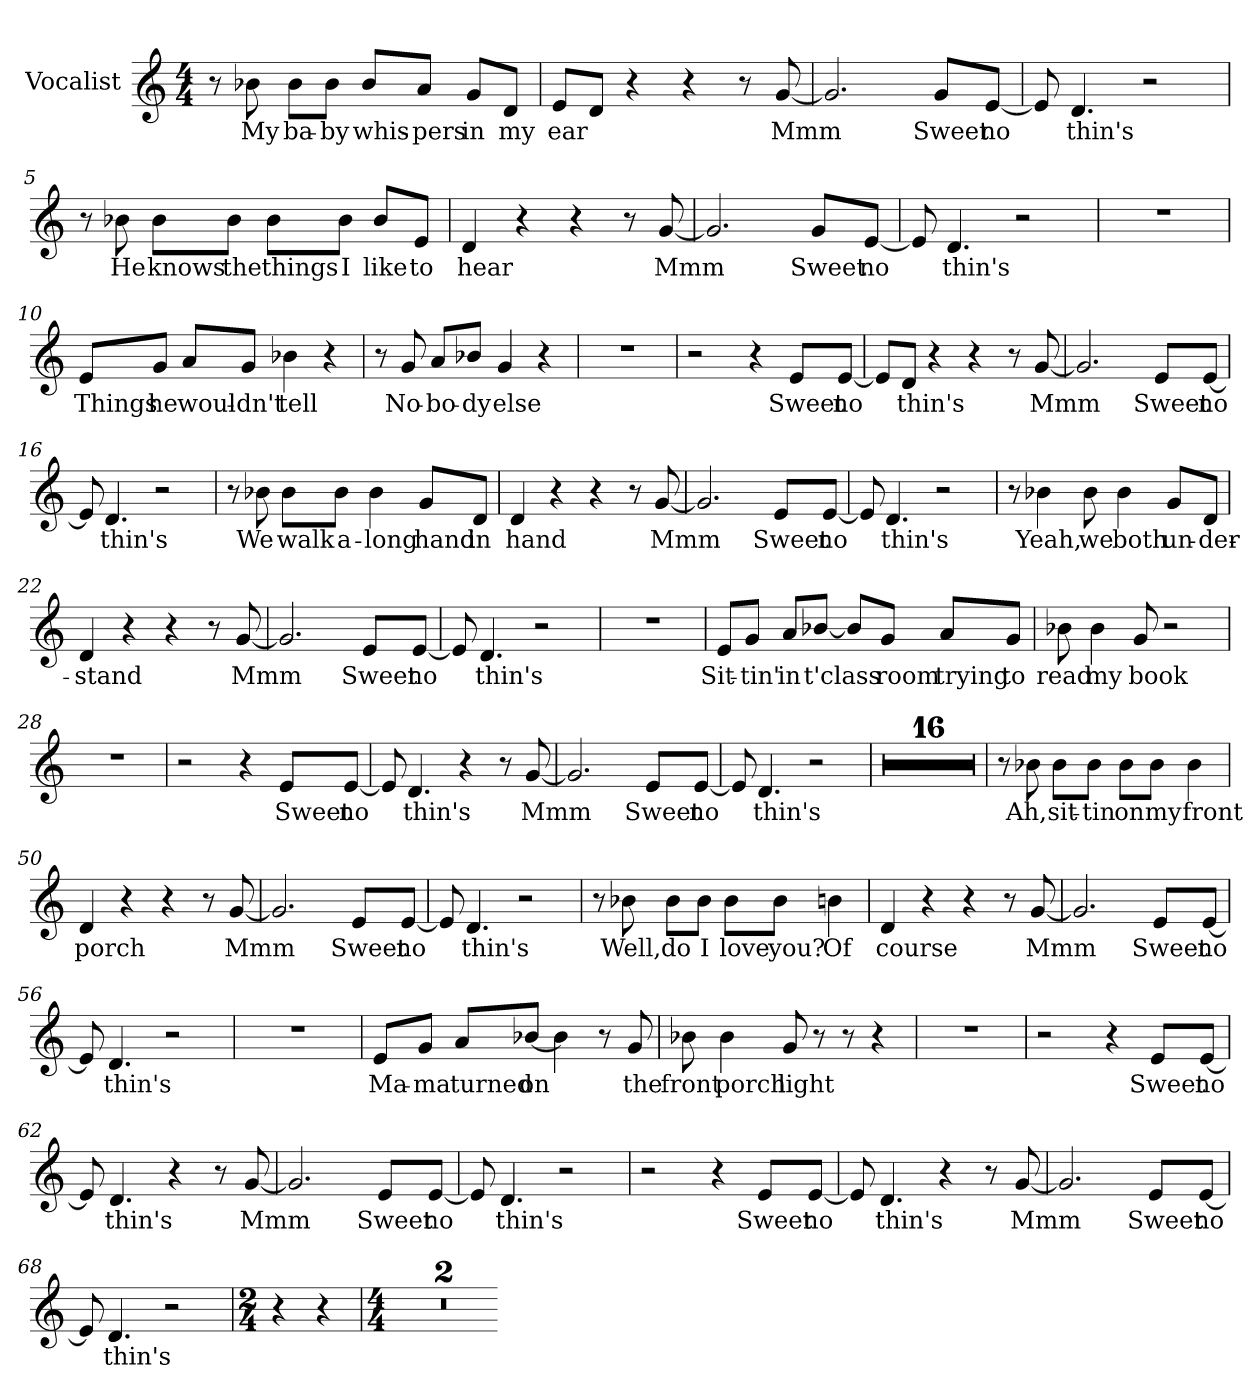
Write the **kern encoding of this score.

**kern	**text
*part1	*part1
*staff1	*staff1
*I"Vocalist	*
*clefG2	*
*M4/4	*
=1	=1
*clefG2	*
*M4/4	*
8r	.
8b-X	My
8b-\L	ba-
8b-\J	-by
8b-/L	whis-
8a/J	-pers
8g/L	in
8d/J	my
=2	=2
8e/L	ear
8d/J	_
4r	.
4r	.
8r	.
[8g	Mmm
=3	=3
2.g]	_
8g/L	Sweet
[8e/J	no-
=4	=4
8e]	_
4.d	-thin's
2r	.
=5	=5
8r	.
8b-X	He
8b-\L	knows
8b-\J	the
8b-\L	things
8b-\J	I
8b-/L	like
8e/J	to
=6	=6
4d	hear
4r	.
4r	.
8r	.
[8g	Mmm
=7	=7
2.g]	_
8g/L	Sweet
[8e/J	no-
=8	=8
8e]	_
4.d	-thin's
2r	.
=9	=9
1r	.
=10	=10
8e/L	Things
8g/J	he
8a/L	woul-
8g/J	-dn't
4b-X	tell
4r	.
=11	=11
8r	.
8g	No-
8a/L	-bo-
8b-X/J	-dy
4g	else
4r	.
=12	=12
1r	.
=13	=13
2r	.
4r	.
8e/L	Sweet
[8e/J	no-
=14	=14
8e/L]	_
8d/J	-thin's
4r	.
4r	.
8r	.
[8g	Mmm
=15	=15
2.g]	_
8e/L	Sweet
[8e/J	no-
=16	=16
8e]	_
4.d	-thin's
2r	.
=17	=17
8r	.
8b-X	We
8b-\L	walk
8b-\J	a-
4b-	-long
8g/L	hand
8d/J	in
=18	=18
4d	hand
4r	.
4r	.
8r	.
[8g	Mmm
=19	=19
2.g]	_
8e/L	Sweet
[8e/J	no-
=20	=20
8e]	_
4.d	-thin's
2r	.
=21	=21
8r	.
4b-X	Yeah,
8b-	we
4b-	both
8g/L	un-
8d/J	-der-
=22	=22
4d	-stand
4r	.
4r	.
8r	.
[8g	Mmm
=23	=23
2.g]	_
8e/L	Sweet
[8e/J	no-
=24	=24
8e]	_
4.d	-thin's
2r	.
=25	=25
1r	.
=26	=26
8e/L	Sit-
8g/J	-tin'
8a/L	in
[8b-X/J	t'class-
8b-/L]	_
8g/J	-room
8a/L	trying
8g/J	to
=27	=27
8b-X	read
4b-	my
8g	book
2r	.
=28	=28
1r	.
=29	=29
2r	.
4r	.
8e/L	Sweet
[8e/J	no-
=30	=30
8e]	_
4.d	-thin's
4r	.
8r	.
[8g	Mmm
=31	=31
2.g]	_
8e/L	Sweet
[8e/J	no-
=32	=32
8e]	_
4.d	-thin's
2r	.
=33	=33
1r	.
=34	=34
1r	.
=35	=35
1r	.
=36	=36
1r	.
=37	=37
1r	.
=38	=38
1r	.
=39	=39
1r	.
=40	=40
1r	.
=41	=41
1r	.
=42	=42
1r	.
=43	=43
1r	.
=44	=44
1r	.
=45	=45
1r	.
=46	=46
1r	.
=47	=47
1r	.
=48	=48
1r	.
=49	=49
8r	.
8b-X	Ah,
8b-\L	sit-
8b-\J	-tin
8b-\L	on
8b-\J	my
4b-	front
=50	=50
4d	porch
4r	.
4r	.
8r	.
[8g	Mmm
=51	=51
2.g]	_
8e/L	Sweet
[8e/J	no-
=52	=52
8e]	_
4.d	-thin's
2r	.
=53	=53
8r	.
8b-X	Well,
8b-\L	do
8b-\J	I
8b-\L	love
8b-\J	you?
4bn	Of
=54	=54
4d	course
4r	.
4r	.
8r	.
[8g	Mmm
=55	=55
2.g]	_
8e/L	Sweet
[8e/J	no-
=56	=56
8e]	_
4.d	-thin's
2r	.
=57	=57
1r	.
=58	=58
8e/L	Ma-
8g/J	-ma
8a/L	turned
[8b-X/J	on
4b-]	_
8r	.
8g	the
=59	=59
8b-X	front
4b-	porch
8g	light
8r	.
8r	.
4r	.
=60	=60
1r	.
=61	=61
2r	.
4r	.
8e/L	Sweet
[8e/J	no-
=62	=62
8e]	_
4.d	-thin's
4r	.
8r	.
[8g	Mmm
=63	=63
2.g]	_
8e/L	Sweet
[8e/J	no-
=64	=64
8e]	_
4.d	-thin's
2r	.
=65	=65
2r	.
4r	.
8e/L	Sweet
[8e/J	no-
=66	=66
8e]	_
4.d	-thin's
4r	.
8r	.
[8g	Mmm
=67	=67
2.g]	_
8e/L	Sweet
[8e/J	no-
=68	=68
8e]	_
4.d	-thin's
2r	.
=69	=69
*M2/4	*
4r	.
4r	.
=70	=70
*M4/4	*
1r	.
=71	=71
1r	.
=-	=-
*-	*-
